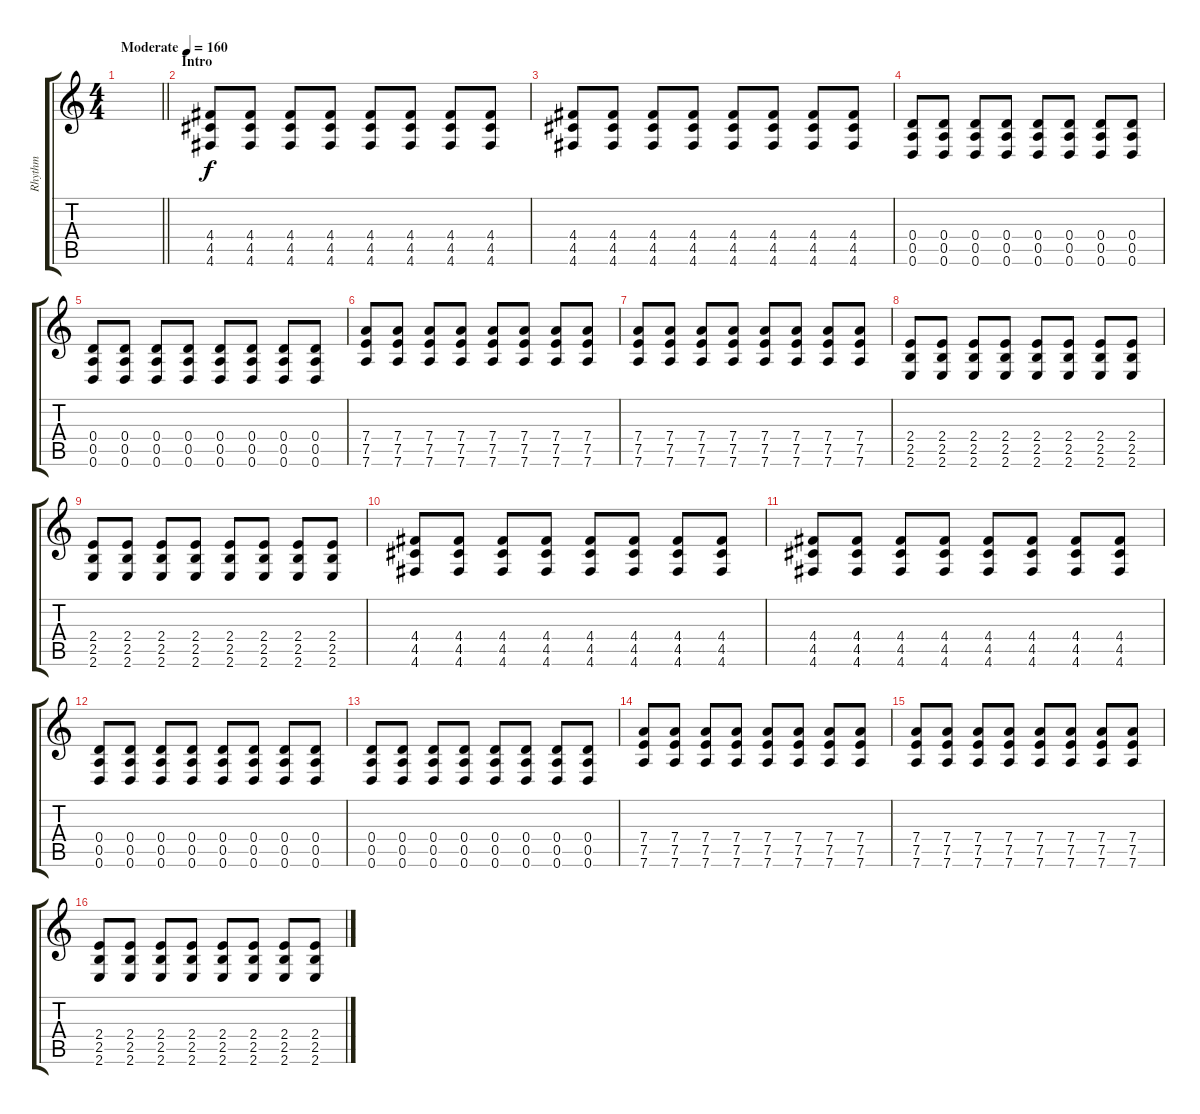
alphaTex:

\track ("Rhythm" "Rhythm") {instrument distortionguitar}
\staff {score tabs}
\tuning (E4 B3 G3 D3 A2 D2) {hide}
\ts (4 4)
\tempo (160 "Moderate")
\clef g2
\barLineRight lightlight
\ks c
|
\section ("" "Intro")
(4.4 4.5 4.6).8 (4.4 4.5 4.6).8 (4.4 4.5 4.6).8 (4.4 4.5 4.6).8 (4.4 4.5 4.6).8 (4.4 4.5 4.6).8 (4.4 4.5 4.6).8 (4.4 4.5 4.6).8 |
(4.4 4.5 4.6).8 (4.4 4.5 4.6).8 (4.4 4.5 4.6).8 (4.4 4.5 4.6).8 (4.4 4.5 4.6).8 (4.4 4.5 4.6).8 (4.4 4.5 4.6).8 (4.4 4.5 4.6).8 |
(0.4 0.5 0.6).8 (0.4 0.5 0.6).8 (0.4 0.5 0.6).8 (0.4 0.5 0.6).8 (0.4 0.5 0.6).8 (0.4 0.5 0.6).8 (0.4 0.5 0.6).8 (0.4 0.5 0.6).8 |
(0.4 0.5 0.6).8 (0.4 0.5 0.6).8 (0.4 0.5 0.6).8 (0.4 0.5 0.6).8 (0.4 0.5 0.6).8 (0.4 0.5 0.6).8 (0.4 0.5 0.6).8 (0.4 0.5 0.6).8 |
(7.4 7.5 7.6).8 (7.4 7.5 7.6).8 (7.4 7.5 7.6).8 (7.4 7.5 7.6).8 (7.4 7.5 7.6).8 (7.4 7.5 7.6).8 (7.4 7.5 7.6).8 (7.4 7.5 7.6).8 |
(7.4 7.5 7.6).8 (7.4 7.5 7.6).8 (7.4 7.5 7.6).8 (7.4 7.5 7.6).8 (7.4 7.5 7.6).8 (7.4 7.5 7.6).8 (7.4 7.5 7.6).8 (7.4 7.5 7.6).8 |
(2.4 2.5 2.6).8 (2.4 2.5 2.6).8 (2.4 2.5 2.6).8 (2.4 2.5 2.6).8 (2.4 2.5 2.6).8 (2.4 2.5 2.6).8 (2.4 2.5 2.6).8 (2.4 2.5 2.6).8 |
(2.4 2.5 2.6).8 (2.4 2.5 2.6).8 (2.4 2.5 2.6).8 (2.4 2.5 2.6).8 (2.4 2.5 2.6).8 (2.4 2.5 2.6).8 (2.4 2.5 2.6).8 (2.4 2.5 2.6).8 |
(4.4 4.5 4.6).8 (4.4 4.5 4.6).8 (4.4 4.5 4.6).8 (4.4 4.5 4.6).8 (4.4 4.5 4.6).8 (4.4 4.5 4.6).8 (4.4 4.5 4.6).8 (4.4 4.5 4.6).8 |
(4.4 4.5 4.6).8 (4.4 4.5 4.6).8 (4.4 4.5 4.6).8 (4.4 4.5 4.6).8 (4.4 4.5 4.6).8 (4.4 4.5 4.6).8 (4.4 4.5 4.6).8 (4.4 4.5 4.6).8 |
(0.4 0.5 0.6).8 (0.4 0.5 0.6).8 (0.4 0.5 0.6).8 (0.4 0.5 0.6).8 (0.4 0.5 0.6).8 (0.4 0.5 0.6).8 (0.4 0.5 0.6).8 (0.4 0.5 0.6).8 |
(0.4 0.5 0.6).8 (0.4 0.5 0.6).8 (0.4 0.5 0.6).8 (0.4 0.5 0.6).8 (0.4 0.5 0.6).8 (0.4 0.5 0.6).8 (0.4 0.5 0.6).8 (0.4 0.5 0.6).8 |
(7.4 7.5 7.6).8 (7.4 7.5 7.6).8 (7.4 7.5 7.6).8 (7.4 7.5 7.6).8 (7.4 7.5 7.6).8 (7.4 7.5 7.6).8 (7.4 7.5 7.6).8 (7.4 7.5 7.6).8 |
(7.4 7.5 7.6).8 (7.4 7.5 7.6).8 (7.4 7.5 7.6).8 (7.4 7.5 7.6).8 (7.4 7.5 7.6).8 (7.4 7.5 7.6).8 (7.4 7.5 7.6).8 (7.4 7.5 7.6).8 |
(2.4 2.5 2.6).8 (2.4 2.5 2.6).8 (2.4 2.5 2.6).8 (2.4 2.5 2.6).8 (2.4 2.5 2.6).8 (2.4 2.5 2.6).8 (2.4 2.5 2.6).8 (2.4 2.5 2.6).8
